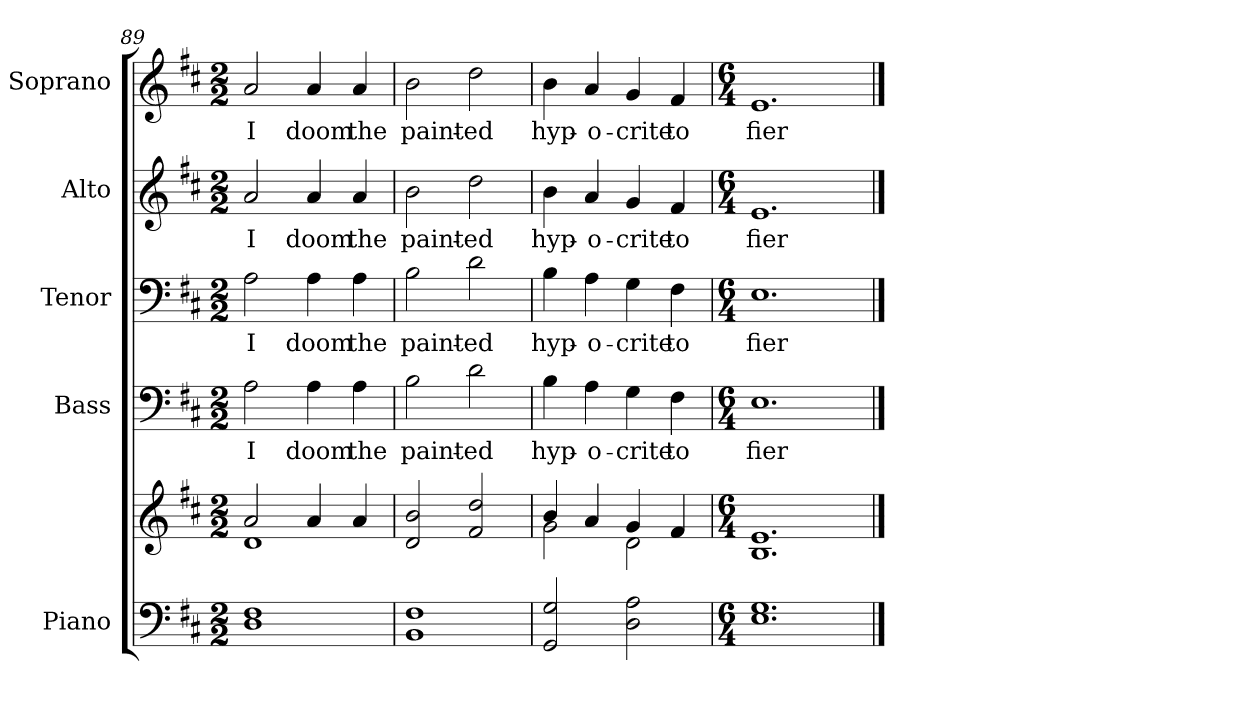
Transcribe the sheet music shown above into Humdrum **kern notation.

**kern	**kern	**kern	**text	**kern	**text	**kern	**text	**kern	**text
*part5	*part5	*part4	*part4	*part3	*part3	*part2	*part2	*part1	*part1
*staff6	*staff5	*staff4	*staff4	*staff3	*staff3	*staff2	*staff2	*staff1	*staff1
*I"Piano	*	*I"Bass	*	*I"Tenor	*	*I"Alto	*	*I"Soprano	*
*I'Pno.	*	*I'B.	*	*I'T.	*	*I'A.	*	*I'S.	*
*clefF4	*clefG2	*clefF4	*	*clefF4	*	*clefG2	*	*clefG2	*
*k[f#c#]	*k[f#c#]	*k[f#c#]	*	*k[f#c#]	*	*k[f#c#]	*	*k[f#c#]	*
*D:	*D:	*D:	*	*D:	*	*D:	*	*D:	*
*M2/2	*M2/2	*M2/2	*	*M2/2	*	*M2/2	*	*M2/2	*
=89	=89	=89	=89	=89	=89	=89	=89	=89	=89
*	*^	*	*	*	*	*	*	*	*
!	!	!	!	!LO:LY:b:color=#000000	!	!	!	!	!	!
!	!	!	!	!	!	!LO:LY:b:color=#000000	!	!	!	!
!	!	!	!	!	!	!	!	!LO:LY:b:color=#000000	!	!
!	!	!	!	!	!	!	!	!	!	!LO:LY:b:color=#000000
1Di 1F#i	2ai/	1di	2Ai\	I	2Ai\	I	2ai/	I	2ai/	I
!	!	!	!	!LO:LY:b:color=#000000	!	!	!	!	!	!
!	!	!	!	!	!	!LO:LY:b:color=#000000	!	!	!	!
!	!	!	!	!	!	!	!	!LO:LY:b:color=#000000	!	!
!	!	!	!	!	!	!	!	!	!	!LO:LY:b:color=#000000
.	4ai/	.	4Ai\	doom	4Ai\	doom	4ai/	doom	4ai/	doom
!	!	!	!	!LO:LY:b:color=#000000	!	!	!	!	!	!
!	!	!	!	!	!	!LO:LY:b:color=#000000	!	!	!	!
!	!	!	!	!	!	!	!	!LO:LY:b:color=#000000	!	!
!	!	!	!	!	!	!	!	!	!	!LO:LY:b:color=#000000
.	4ai/	.	4Ai\	the	4Ai\	the	4ai/	the	4ai/	the
*	*v	*v	*	*	*	*	*	*	*	*
=90	=90	=90	=90	=90	=90	=90	=90	=90	=90
!	!	!	!LO:LY:b:color=#000000	!	!	!	!	!	!
!	!	!	!	!	!LO:LY:b:color=#000000	!	!	!	!
!	!	!	!	!	!	!	!LO:LY:b:color=#000000	!	!
!	!	!	!	!	!	!	!	!	!LO:LY:b:color=#000000
1BBi 1F#i	2di/ 2bi	2Bi\	paint-	2Bi\	paint-	2bi\	paint-	2bi\	paint-
!	!	!	!LO:LY:b:color=#000000	!	!	!	!	!	!
!	!	!	!	!	!LO:LY:b:color=#000000	!	!	!	!
!	!	!	!	!	!	!	!LO:LY:b:color=#000000	!	!
!	!	!	!	!	!	!	!	!	!LO:LY:b:color=#000000
.	2f#i/ 2ddi	2di\	-ed	2di\	-ed	2ddi\	-ed	2ddi\	-ed
!!LO:PB:g=z
=91	=91	=91	=91	=91	=91	=91	=91	=91	=91
*	*^	*	*	*	*	*	*	*	*
!	!	!	!	!LO:LY:b:color=#000000	!	!	!	!	!	!
!	!	!	!	!	!	!LO:LY:b:color=#000000	!	!	!	!
!	!	!	!	!	!	!	!	!LO:LY:b:color=#000000	!	!
!	!	!	!	!	!	!	!	!	!	!LO:LY:b:color=#000000
2GGi/ 2Gi	4bi/	2gi\	4Bi\	hyp-	4Bi\	hyp-	4bi\	hyp-	4bi\	hyp-
!	!	!	!	!LO:LY:b:color=#000000	!	!	!	!	!	!
!	!	!	!	!	!	!LO:LY:b:color=#000000	!	!	!	!
!	!	!	!	!	!	!	!	!LO:LY:b:color=#000000	!	!
!	!	!	!	!	!	!	!	!	!	!LO:LY:b:color=#000000
.	4ai/	.	4Ai\	-o-	4Ai\	-o-	4ai/	-o-	4ai/	-o-
!	!	!	!	!LO:LY:b:color=#000000	!	!	!	!	!	!
!	!	!	!	!	!	!LO:LY:b:color=#000000	!	!	!	!
!	!	!	!	!	!	!	!	!LO:LY:b:color=#000000	!	!
!	!	!	!	!	!	!	!	!	!	!LO:LY:b:color=#000000
2Di\ 2Ai	4gi/	2di\	4Gi\	-crite	4Gi\	-crite	4gi/	-crite	4gi/	-crite
!	!	!	!	!LO:LY:b:color=#000000	!	!	!	!	!	!
!	!	!	!	!	!	!LO:LY:b:color=#000000	!	!	!	!
!	!	!	!	!	!	!	!	!LO:LY:b:color=#000000	!	!
!	!	!	!	!	!	!	!	!	!	!LO:LY:b:color=#000000
.	4f#i/	.	4F#i\	to	4F#i\	to	4f#i/	to	4f#i/	to
*	*v	*v	*	*	*	*	*	*	*	*
=92	=92	=92	=92	=92	=92	=92	=92	=92	=92
*M6/4	*M6/4	*M6/4	*	*M6/4	*	*M6/4	*	*M6/4	*
!	!	!	!LO:LY:b:color=#000000	!	!	!	!	!	!
!	!	!	!	!	!LO:LY:b:color=#000000	!	!	!	!
!	!	!	!	!	!	!	!LO:LY:b:color=#000000	!	!
!	!	!	!	!	!	!	!	!	!LO:LY:b:color=#000000
1.Ei 1.Gi	1.Bi 1.ei	1.Ei	fier	1.Ei	fier	1.ei	fier	1.ei	fier
==	==	==	==	==	==	==	==	==	==
*-	*-	*-	*-	*-	*-	*-	*-	*-	*-
